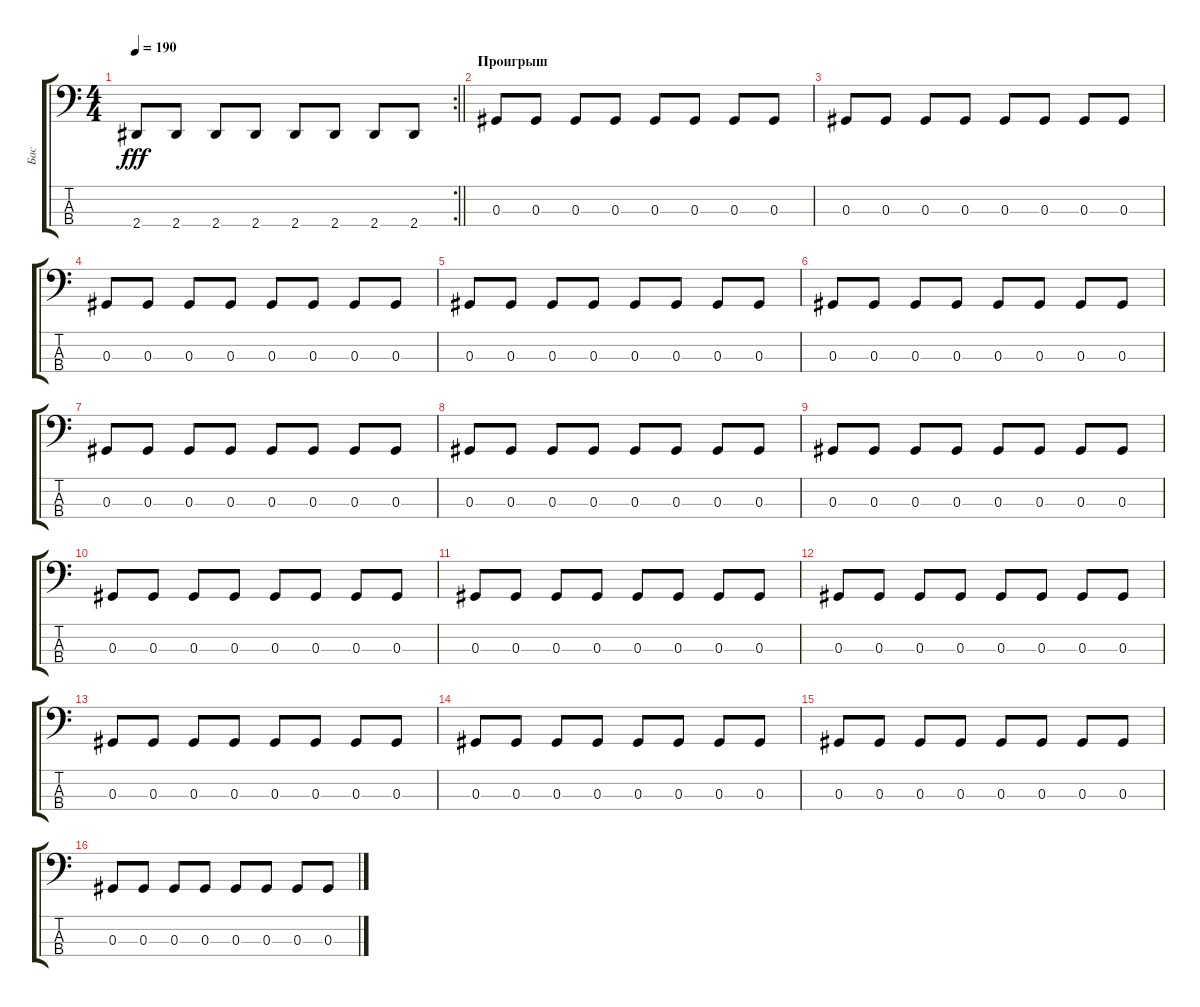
\track ("Бас" "Бас") {instrument electricbassfinger}
\staff {score tabs}
\tuning (Gb2 Db2 Ab1 Db1) {hide}
\rc 2
\ts (4 4)
\tempo 190
\clef f4
\barLineRight lightlight
\ks c
2.4.8{dy fff} 2.4.8 2.4.8 2.4.8 2.4.8 2.4.8 2.4.8 2.4.8 |
\section ("" "Проигрыш")
0.3.8 0.3.8 0.3.8 0.3.8 0.3.8 0.3.8 0.3.8 0.3.8 |
0.3.8 0.3.8 0.3.8 0.3.8 0.3.8 0.3.8 0.3.8 0.3.8 |
0.3.8 0.3.8 0.3.8 0.3.8 0.3.8 0.3.8 0.3.8 0.3.8 |
0.3.8 0.3.8 0.3.8 0.3.8 0.3.8 0.3.8 0.3.8 0.3.8 |
0.3.8 0.3.8 0.3.8 0.3.8 0.3.8 0.3.8 0.3.8 0.3.8 |
0.3.8 0.3.8 0.3.8 0.3.8 0.3.8 0.3.8 0.3.8 0.3.8 |
0.3.8 0.3.8 0.3.8 0.3.8 0.3.8 0.3.8 0.3.8 0.3.8 |
0.3.8 0.3.8 0.3.8 0.3.8 0.3.8 0.3.8 0.3.8 0.3.8 |
0.3.8 0.3.8 0.3.8 0.3.8 0.3.8 0.3.8 0.3.8 0.3.8 |
0.3.8 0.3.8 0.3.8 0.3.8 0.3.8 0.3.8 0.3.8 0.3.8 |
0.3.8 0.3.8 0.3.8 0.3.8 0.3.8 0.3.8 0.3.8 0.3.8 |
0.3.8 0.3.8 0.3.8 0.3.8 0.3.8 0.3.8 0.3.8 0.3.8 |
0.3.8 0.3.8 0.3.8 0.3.8 0.3.8 0.3.8 0.3.8 0.3.8 |
0.3.8 0.3.8 0.3.8 0.3.8 0.3.8 0.3.8 0.3.8 0.3.8 |
0.3.8 0.3.8 0.3.8 0.3.8 0.3.8 0.3.8 0.3.8 0.3.8
